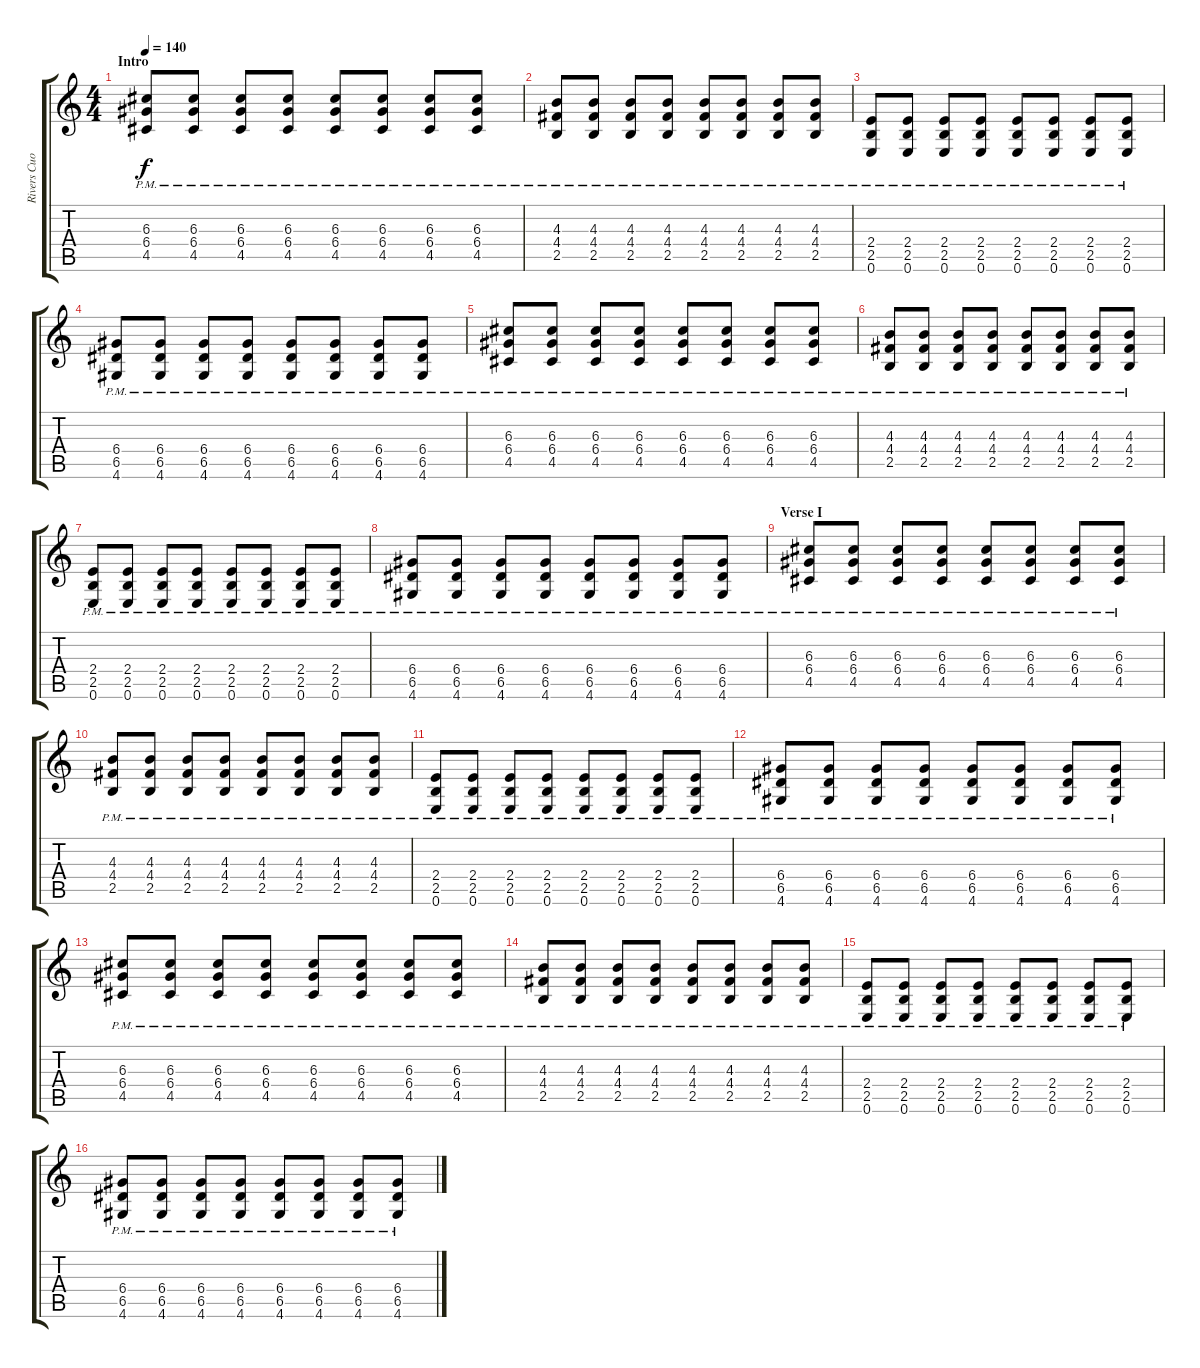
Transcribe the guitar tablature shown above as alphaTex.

\track ("Rivers Cuomo" "Rivers Cuo") {instrument electricguitarmuted}
\staff {score tabs}
\tuning (E4 B3 G3 D3 A2 E2) {hide}
\ts (4 4)
\section ("" "Intro")
\tempo 140
\clef g2
\ks c
(6.3 6.4 4.5{pm}).8{dy f instrument electricguitarmuted} (6.3 6.4 4.5{pm}).8 (6.3 6.4 4.5{pm}).8 (6.3 6.4 4.5{pm}).8 (6.3 6.4 4.5{pm}).8 (6.3 6.4 4.5{pm}).8 (6.3 6.4 4.5{pm}).8 (6.3 6.4 4.5{pm}).8 |
(4.3 4.4 2.5{pm}).8 (4.3 4.4 2.5{pm}).8 (4.3 4.4 2.5{pm}).8 (4.3 4.4 2.5{pm}).8 (4.3 4.4 2.5{pm}).8 (4.3 4.4 2.5{pm}).8 (4.3 4.4 2.5{pm}).8 (4.3 4.4 2.5{pm}).8 |
(2.4 2.5{pm} 0.6).8 (2.4 2.5{pm} 0.6).8 (2.4 2.5{pm} 0.6).8 (2.4 2.5{pm} 0.6).8 (2.4 2.5{pm} 0.6).8 (2.4 2.5{pm} 0.6).8 (2.4 2.5{pm} 0.6).8 (2.4 2.5{pm} 0.6).8 |
(6.4 6.5{pm} 4.6).8 (6.4 6.5{pm} 4.6).8 (6.4 6.5{pm} 4.6).8 (6.4 6.5{pm} 4.6).8 (6.4 6.5{pm} 4.6).8 (6.4 6.5{pm} 4.6).8 (6.4 6.5{pm} 4.6).8 (6.4 6.5{pm} 4.6).8 |
(6.3 6.4 4.5{pm}).8 (6.3 6.4 4.5{pm}).8 (6.3 6.4 4.5{pm}).8 (6.3 6.4 4.5{pm}).8 (6.3 6.4 4.5{pm}).8 (6.3 6.4 4.5{pm}).8 (6.3 6.4 4.5{pm}).8 (6.3 6.4 4.5{pm}).8 |
(4.3 4.4 2.5{pm}).8 (4.3 4.4 2.5{pm}).8 (4.3 4.4 2.5{pm}).8 (4.3 4.4 2.5{pm}).8 (4.3 4.4 2.5{pm}).8 (4.3 4.4 2.5{pm}).8 (4.3 4.4 2.5{pm}).8 (4.3 4.4 2.5{pm}).8 |
(2.4 2.5{pm} 0.6).8 (2.4 2.5{pm} 0.6).8 (2.4 2.5{pm} 0.6).8 (2.4 2.5{pm} 0.6).8 (2.4 2.5{pm} 0.6).8 (2.4 2.5{pm} 0.6).8 (2.4 2.5{pm} 0.6).8 (2.4 2.5{pm} 0.6).8 |
(6.4 6.5{pm} 4.6).8 (6.4 6.5{pm} 4.6).8 (6.4 6.5{pm} 4.6).8 (6.4 6.5{pm} 4.6).8 (6.4 6.5{pm} 4.6).8 (6.4 6.5{pm} 4.6).8 (6.4 6.5{pm} 4.6).8 (6.4 6.5{pm} 4.6).8 |
\section ("" "Verse I")
(6.3 6.4 4.5{pm}).8 (6.3 6.4 4.5{pm}).8 (6.3 6.4 4.5{pm}).8 (6.3 6.4 4.5{pm}).8 (6.3 6.4 4.5{pm}).8 (6.3 6.4 4.5{pm}).8 (6.3 6.4 4.5{pm}).8 (6.3 6.4 4.5{pm}).8 |
(4.3 4.4 2.5{pm}).8 (4.3 4.4 2.5{pm}).8 (4.3 4.4 2.5{pm}).8 (4.3 4.4 2.5{pm}).8 (4.3 4.4 2.5{pm}).8 (4.3 4.4 2.5{pm}).8 (4.3 4.4 2.5{pm}).8 (4.3 4.4 2.5{pm}).8 |
(2.4 2.5{pm} 0.6).8 (2.4 2.5{pm} 0.6).8 (2.4 2.5{pm} 0.6).8 (2.4 2.5{pm} 0.6).8 (2.4 2.5{pm} 0.6).8 (2.4 2.5{pm} 0.6).8 (2.4 2.5{pm} 0.6).8 (2.4 2.5{pm} 0.6).8 |
(6.4 6.5{pm} 4.6).8 (6.4 6.5{pm} 4.6).8 (6.4 6.5{pm} 4.6).8 (6.4 6.5{pm} 4.6).8 (6.4 6.5{pm} 4.6).8 (6.4 6.5{pm} 4.6).8 (6.4 6.5{pm} 4.6).8 (6.4 6.5{pm} 4.6).8 |
(6.3 6.4 4.5{pm}).8 (6.3 6.4 4.5{pm}).8 (6.3 6.4 4.5{pm}).8 (6.3 6.4 4.5{pm}).8 (6.3 6.4 4.5{pm}).8 (6.3 6.4 4.5{pm}).8 (6.3 6.4 4.5{pm}).8 (6.3 6.4 4.5{pm}).8 |
(4.3 4.4 2.5{pm}).8 (4.3 4.4 2.5{pm}).8 (4.3 4.4 2.5{pm}).8 (4.3 4.4 2.5{pm}).8 (4.3 4.4 2.5{pm}).8 (4.3 4.4 2.5{pm}).8 (4.3 4.4 2.5{pm}).8 (4.3 4.4 2.5{pm}).8 |
(2.4 2.5{pm} 0.6).8 (2.4 2.5{pm} 0.6).8 (2.4 2.5{pm} 0.6).8 (2.4 2.5{pm} 0.6).8 (2.4 2.5{pm} 0.6).8 (2.4 2.5{pm} 0.6).8 (2.4 2.5{pm} 0.6).8 (2.4 2.5{pm} 0.6).8 |
(6.4 6.5{pm} 4.6).8 (6.4 6.5{pm} 4.6).8 (6.4 6.5{pm} 4.6).8 (6.4 6.5{pm} 4.6).8 (6.4 6.5{pm} 4.6).8 (6.4 6.5{pm} 4.6).8 (6.4 6.5{pm} 4.6).8 (6.4 6.5{pm} 4.6).8
